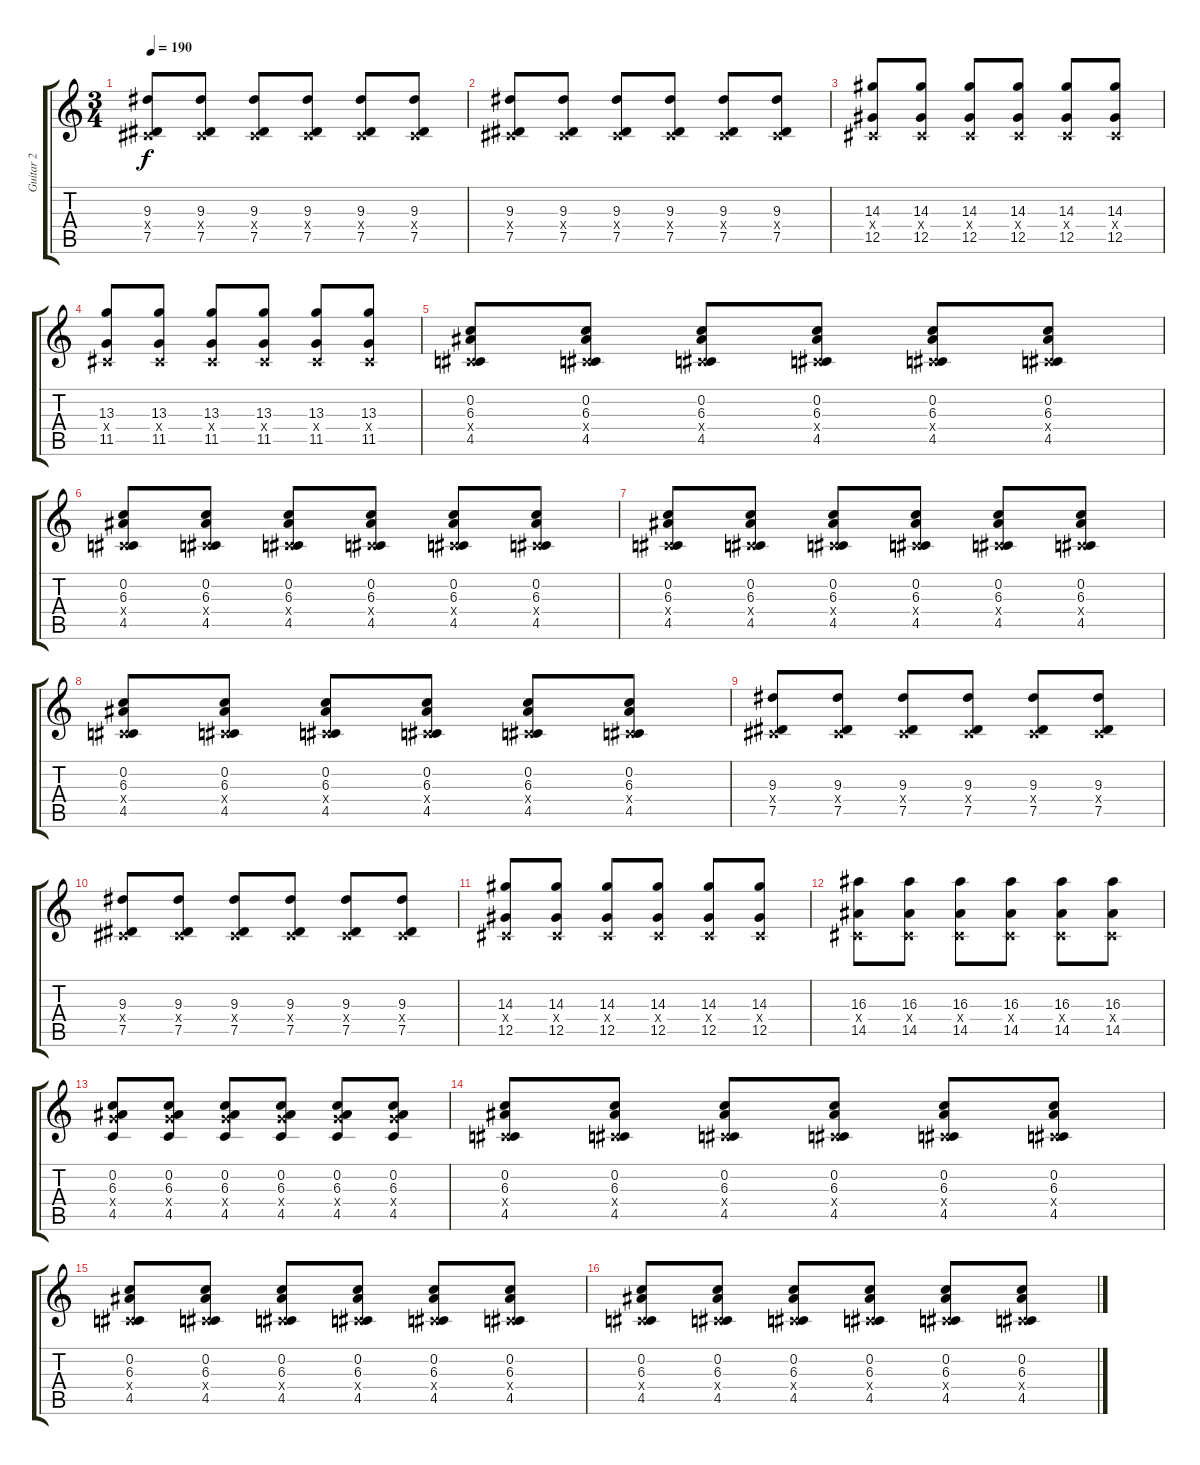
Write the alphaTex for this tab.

\track ("Guitar 2" "Guitar 2") {instrument electricguitarclean}
\staff {score tabs}
\tuning (Eb4 Bb3 Gb3 Db3 Ab2 Db2) {hide}
\ts (3 4)
\tempo 190
\clef g2
\ks c
(9.3 0.4{x} 7.5).8{dy f} (9.3 0.4{x} 7.5).8 (9.3 0.4{x} 7.5).8 (9.3 0.4{x} 7.5).8 (9.3 0.4{x} 7.5).8 (9.3 0.4{x} 7.5).8 |
(9.3 0.4{x} 7.5).8 (9.3 0.4{x} 7.5).8 (9.3 0.4{x} 7.5).8 (9.3 0.4{x} 7.5).8 (9.3 0.4{x} 7.5).8 (9.3 0.4{x} 7.5).8 |
(14.3 0.4{x} 12.5).8 (14.3 0.4{x} 12.5).8 (14.3 0.4{x} 12.5).8 (14.3 0.4{x} 12.5).8 (14.3 0.4{x} 12.5).8 (14.3 0.4{x} 12.5).8 |
(13.3 0.4{x} 11.5).8 (13.3 0.4{x} 11.5).8 (13.3 0.4{x} 11.5).8 (13.3 0.4{x} 11.5).8 (13.3 0.4{x} 11.5).8 (13.3 0.4{x} 11.5).8 |
(0.2 6.3 0.4{x} 4.5).8{instrument distortionguitar} (0.2 6.3 0.4{x} 4.5).8 (0.2 6.3 0.4{x} 4.5).8 (0.2 6.3 0.4{x} 4.5).8 (0.2 6.3 0.4{x} 4.5).8 (0.2 6.3 0.4{x} 4.5).8 |
(0.2 6.3 0.4{x} 4.5).8 (0.2 6.3 0.4{x} 4.5).8 (0.2 6.3 0.4{x} 4.5).8 (0.2 6.3 0.4{x} 4.5).8 (0.2 6.3 0.4{x} 4.5).8 (0.2 6.3 0.4{x} 4.5).8 |
(0.2 6.3 0.4{x} 4.5).8 (0.2 6.3 0.4{x} 4.5).8 (0.2 6.3 0.4{x} 4.5).8 (0.2 6.3 0.4{x} 4.5).8 (0.2 6.3 0.4{x} 4.5).8 (0.2 6.3 0.4{x} 4.5).8 |
(0.2 6.3 0.4{x} 4.5).8 (0.2 6.3 0.4{x} 4.5).8 (0.2 6.3 0.4{x} 4.5).8 (0.2 6.3 0.4{x} 4.5).8 (0.2 6.3 0.4{x} 4.5).8 (0.2 6.3 0.4{x} 4.5).8 |
(9.3 0.4{x} 7.5).8 (9.3 0.4{x} 7.5).8 (9.3 0.4{x} 7.5).8 (9.3 0.4{x} 7.5).8 (9.3 0.4{x} 7.5).8 (9.3 0.4{x} 7.5).8 |
(9.3 0.4{x} 7.5).8 (9.3 0.4{x} 7.5).8 (9.3 0.4{x} 7.5).8 (9.3 0.4{x} 7.5).8 (9.3 0.4{x} 7.5).8 (9.3 0.4{x} 7.5).8 |
(14.3 0.4{x} 12.5).8 (14.3 0.4{x} 12.5).8 (14.3 0.4{x} 12.5).8 (14.3 0.4{x} 12.5).8 (14.3 0.4{x} 12.5).8 (14.3 0.4{x} 12.5).8 |
(16.3 0.4{x} 14.5).8 (16.3 0.4{x} 14.5).8 (16.3 0.4{x} 14.5).8 (16.3 0.4{x} 14.5).8 (16.3 0.4{x} 14.5).8 (16.3 0.4{x} 14.5).8 |
(0.2 6.3 6.4{x} 4.5).8 (0.2 6.3 6.4{x} 4.5).8 (0.2 6.3 6.4{x} 4.5).8 (0.2 6.3 6.4{x} 4.5).8 (0.2 6.3 6.4{x} 4.5).8 (0.2 6.3 6.4{x} 4.5).8 |
(0.2 6.3 0.4{x} 4.5).8 (0.2 6.3 0.4{x} 4.5).8 (0.2 6.3 0.4{x} 4.5).8 (0.2 6.3 0.4{x} 4.5).8 (0.2 6.3 0.4{x} 4.5).8 (0.2 6.3 0.4{x} 4.5).8 |
(0.2 6.3 0.4{x} 4.5).8 (0.2 6.3 0.4{x} 4.5).8 (0.2 6.3 0.4{x} 4.5).8 (0.2 6.3 0.4{x} 4.5).8 (0.2 6.3 0.4{x} 4.5).8 (0.2 6.3 0.4{x} 4.5).8 |
(0.2 6.3 0.4{x} 4.5).8 (0.2 6.3 0.4{x} 4.5).8 (0.2 6.3 0.4{x} 4.5).8 (0.2 6.3 0.4{x} 4.5).8 (0.2 6.3 0.4{x} 4.5).8 (0.2 6.3 0.4{x} 4.5).8
